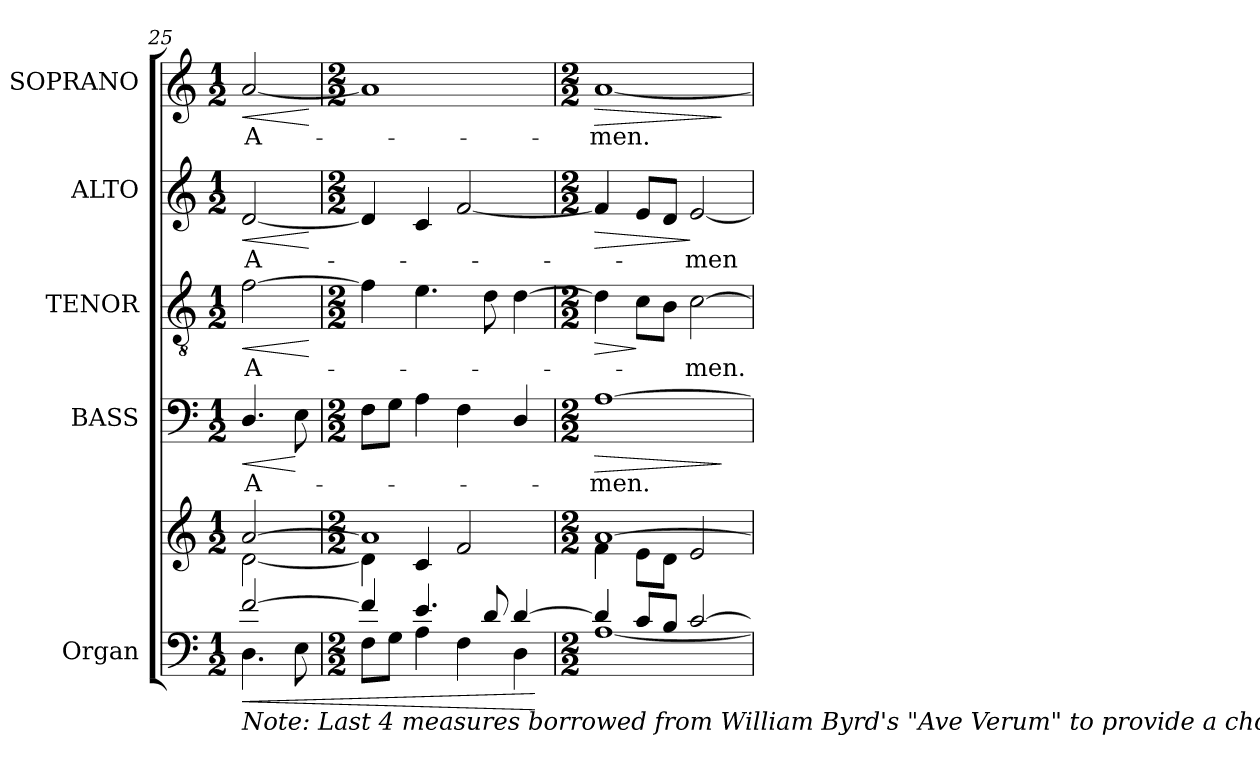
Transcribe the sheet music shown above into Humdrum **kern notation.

**kern	**kern	**dynam	**kern	**text	**dynam	**kern	**text	**dynam	**kern	**text	**dynam	**kern	**text	**dynam
*part5	*part5	*part5	*part4	*part4	*part4	*part3	*part3	*part3	*part2	*part2	*part2	*part1	*part1	*part1
*staff6	*staff5	*staff5/6	*staff4	*staff4	*staff4	*staff3	*staff3	*staff3	*staff2	*staff2	*staff2	*staff1	*staff1	*staff1
*I"Organ	*	*	*I"BASS	*	*	*I"TENOR	*	*	*I"ALTO	*	*	*I"SOPRANO	*	*
*I'Org.	*	*	*I'B.	*	*	*I'T.	*	*	*I'A.	*	*	*I'S.	*	*
!!LO:LB:g=z
*clefF4	*clefG2	*	*clefF4	*	*	*clefGv2	*	*	*clefG2	*	*	*clefG2	*	*
*	*	*	*	*	*	*ITrd7c12	*	*	*	*	*	*	*	*
*k[]	*k[]	*	*k[]	*	*	*k[]	*	*	*k[]	*	*	*k[]	*	*
*C:	*C:	*	*C:	*	*	*C:	*	*	*C:	*	*	*C:	*	*
*M1/2	*M1/2	*	*M1/2	*	*	*M1/2	*	*	*M1/2	*	*	*M1/2	*	*
*MM140	*MM140	*	*MM140	*	*	*MM140	*	*	*MM140	*	*	*MM140	*	*
=25	=25	=25	=25	=25	=25	=25	=25	=25	=25	=25	=25	=25	=25	=25
!	!	!LO:HP:b=2	!	!	!	!	!	!	!	!	!	!	!	!
*^	*^	*	*	*	*	*	*	*	*	*	*	*	*	*
!	!	!	!	!	!	!LO:LY:b:color=#000000	!LO:HP:b	!	!	!	!	!	!	!	!	!
!	!	!	!	!	!	!	!	!	!LO:LY:b:color=#000000	!LO:HP:b	!	!	!	!	!	!
!	!	!	!	!	!	!	!	!	!	!	!	!LO:LY:b:color=#000000	!LO:HP:b	!	!	!
!LO:TX:b:i:t=Note&colon;  Last 4 measures borrowed from William Byrd's "Ave Verum" to provide a choral Amen - may be omitted.	!	!	!	!	!	!	!	!	!	!	!	!	!	!	!	!
!	!	!	!	!	!	!	!	!	!	!	!	!	!	!	!LO:LY:b:color=#000000	!LO:HP:b
[2fi/	4.Di\	[2ai/	[2di\	<	4.Di/	A-	<	[2Fi\	A-	<	[2di/	A-	<	[2ai/	A-	<
.	8Ei\	.	.	.	8Ei\	.	[	.	.	.	.	.	.	.	.	.
*v	*v	*	*	*	*	*	*	*	*	*	*	*	*	*	*	*
*	*v	*v	*	*	*	*	*	*	*	*	*	*	*	*	*
.	.	.	.	.	.	.	.	[	.	.	[	.	.	[
=26	=26	=26	=26	=26	=26	=26	=26	=26	=26	=26	=26	=26	=26	=26
*M2/2	*M2/2	*	*M2/2	*	*	*M2/2	*	*	*M2/2	*	*	*M2/2	*	*
*^	*^	*	*	*	*	*	*	*	*	*	*	*	*	*
4fi/]	8Fi\L	1ai]	4di\]	.	8Fi\L	.	.	4Fi\]	.	.	4di/]	.	.	1ai]	.	.
.	8Gi\J	.	.	.	8Gi\J	.	.	.	.	.	.	.	.	.	.	.
4.ei/	4Ai\	.	4ci/	.	4Ai\	.	.	4.Ei\	.	.	4ci/	.	.	.	.	.
.	4Fi\	.	2fi/	.	4Fi\	.	.	.	.	.	[2fi/	.	.	.	.	.
8di/	.	.	.	.	.	.	.	8Di\	.	.	.	.	.	.	.	.
[4di/	4Di\	.	.	.	4Di/	.	.	[4Di\	.	.	.	.	.	.	.	.
*v	*v	*	*	*	*	*	*	*	*	*	*	*	*	*	*	*
*	*v	*v	*	*	*	*	*	*	*	*	*	*	*	*	*
.	.	[	.	.	.	.	.	.	.	.	.	.	.	.
=27	=27	=27	=27	=27	=27	=27	=27	=27	=27	=27	=27	=27	=27	=27
*M2/2	*M2/2	*	*M2/2	*	*	*M2/2	*	*	*M2/2	*	*	*M2/2	*	*
*^	*^	*	*	*	*	*	*	*	*	*	*	*	*	*
!	!	!	!	!	!	!LO:LY:b:color=#000000	!LO:HP:b	!	!	!LO:HP:b	!	!	!LO:HP:b	!	!	!
!	!	!	!	!	!	!	!	!	!	!	!	!	!	!	!LO:LY:b:color=#000000	!LO:HP:b
4di/]	[1Ai	[1ai	4fi\	.	[1Ai	-men.	>	4Di\]	.	>	4fi/]	.	>	[1ai	-men.	>
8ci/L	.	.	8ei\L	.	.	.	.	8Ci\L	.	]	8ei/L	.	.	.	.	.
8Bi/J	.	.	8di\J	.	.	.	.	8BBi\J	.	.	8di/J	.	.	.	.	.
!	!	!	!	!	!	!	!	!	!LO:LY:b:color=#000000	!	!	!	!	!	!	!
!	!	!	!	!	!	!	!	!	!	!	!	!LO:LY:b:color=#000000	!	!	!	!
[2ci/	.	.	2ei/	.	.	.	.	[2Ci\	-men.	.	[2ei/	-men	]	.	.	.
*v	*v	*	*	*	*	*	*	*	*	*	*	*	*	*	*	*
*	*v	*v	*	*	*	*	*	*	*	*	*	*	*	*	*
.	.	.	.	.	]	.	.	.	.	.	.	.	.	]
=	=	=	=	=	=	=	=	=	=	=	=	=	=	=
*-	*-	*-	*-	*-	*-	*-	*-	*-	*-	*-	*-	*-	*-	*-
